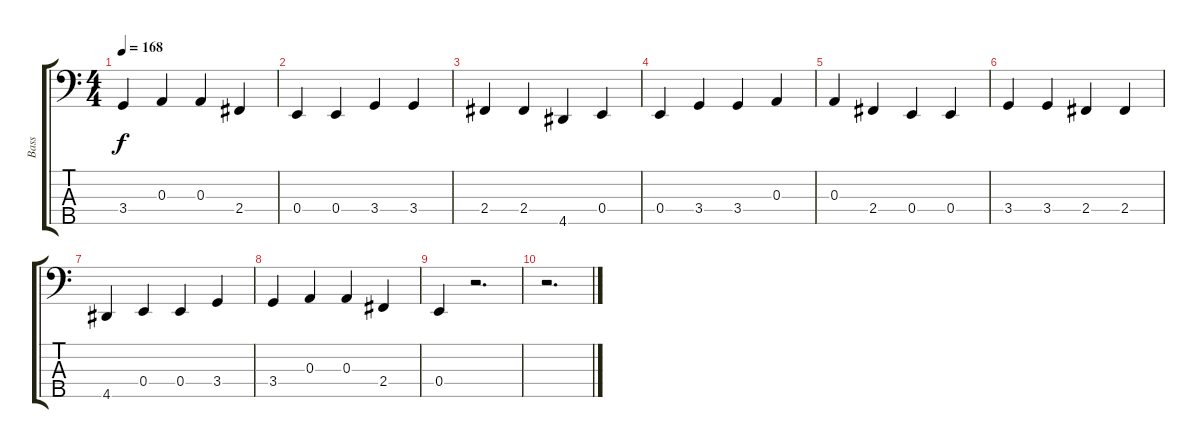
\track ("Bass" "Bass") {instrument electricbassfinger}
\staff {score tabs}
\tuning (G2 D2 A1 E1 B0) {hide}
\ts (4 4)
\tempo 168
\clef f4
\ks c
3.4.4{dy f} 0.3.4 0.3.4 2.4.4 |
0.4.4 0.4.4 3.4.4 3.4.4 |
2.4.4 2.4.4 4.5.4 0.4.4 |
0.4.4 3.4.4 3.4.4 0.3.4 |
0.3.4 2.4.4 0.4.4 0.4.4 |
3.4.4 3.4.4 2.4.4 2.4.4 |
4.5.4 0.4.4 0.4.4 3.4.4 |
3.4.4 0.3.4 0.3.4 2.4.4 |
0.4.4 r.2{d} |
r.2{d}
